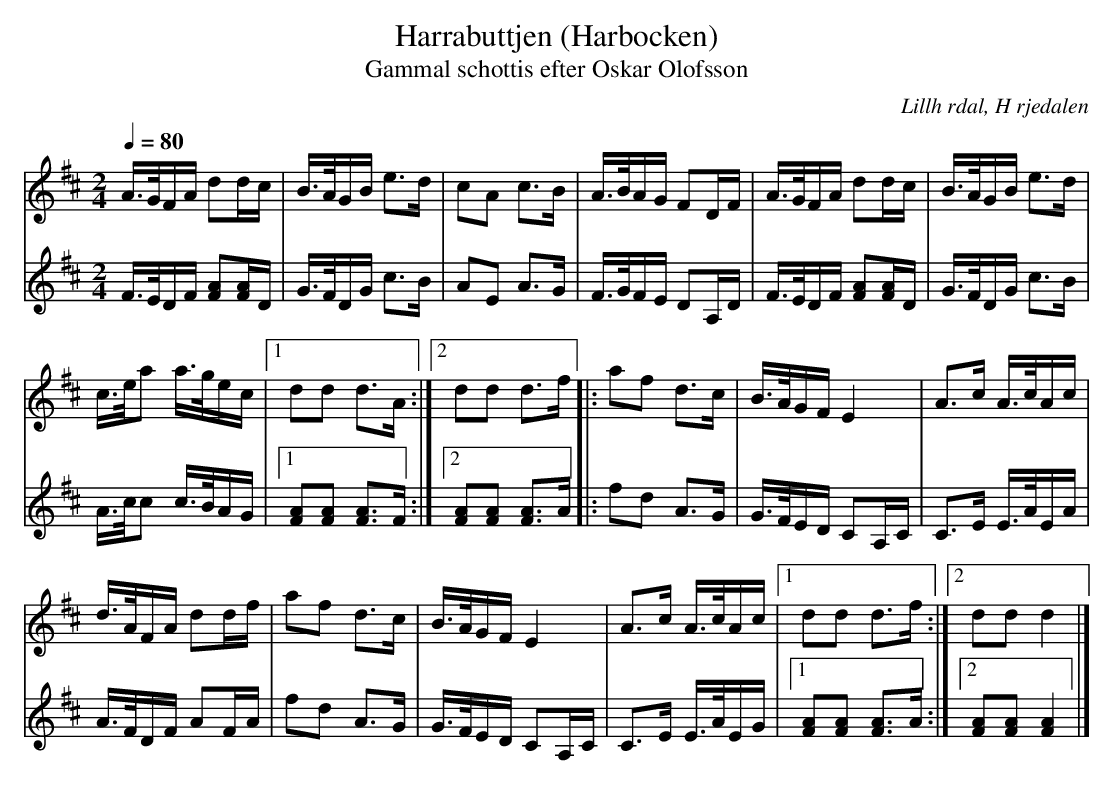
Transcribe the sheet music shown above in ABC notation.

X:1
T:Harrabuttjen (Harbocken)
T:Gammal schottis efter Oskar Olofsson
O:Lillh rdal, H rjedalen
M:2/4
Q:1/4=80
L:1/16
K:D
V:1
A>GFA d2dc|B>AGB e3d|c2A2 c3B|A>BAG F2DF|A>GFA d2dc|B>AGB e3d|!
c>ea2 a>gec|[1d2d2 d3A:|[2d2d2 d3f|:a2f2 d3c|B>AGF E4|A3c A>cAc|!
d>AFA d2df|a2f2 d3c|B>AGF E4|A3c A>cAc|[1d2d2 d3f:|[2d2d2 d4|]
V:2
F>EDF [F2A2][FA]D|G>FDG c3B|A2E2 A3G|F>GFE ¢D2A,D|F>EDF [F2A2][FA]D|G>FDG c3B|!
A>cc2 c>BAG|[1[F2A2][F2A2] [F3A3]F:|[2[F2A2][F2A2] [F3A3]A|:f2d2 A3G|G>FED C2A,C|C3E E>AEA|!
A>FDF A2FA|f2d2 A3G|G>FED C2A,C|C3E E>AEG|[1[F2A2][F2A2] [F3A3]A:|2[F2A2][F2A2] [F4A4]|]
